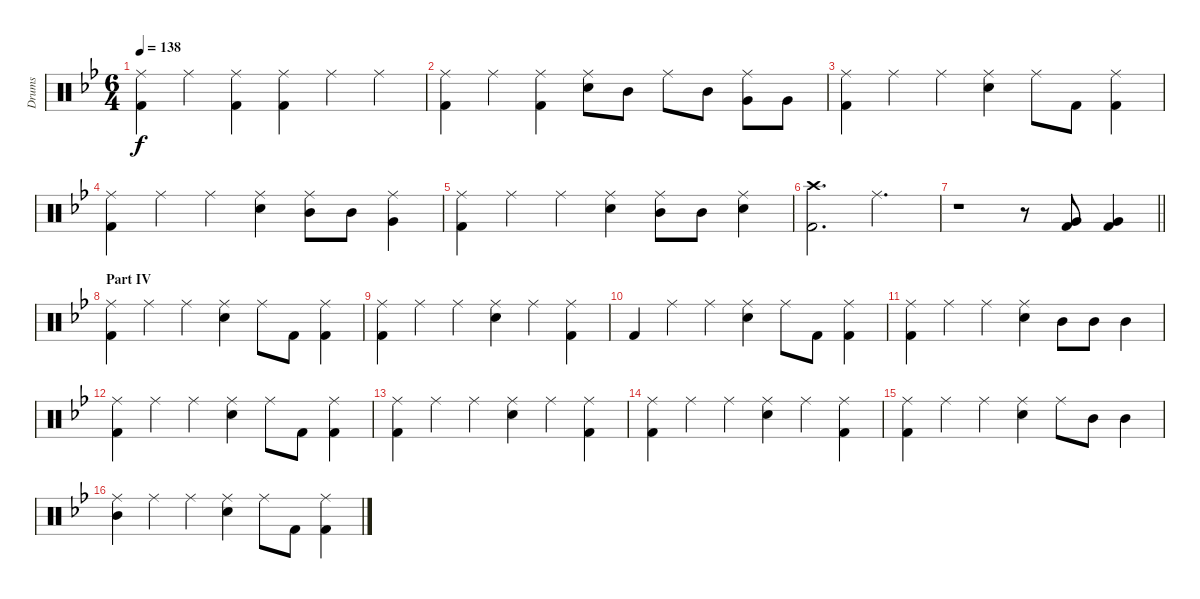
\track ("Drums" "Drums") {instrument percussion}
\staff {score}
\articulation defaults
\ts (6 4)
\tempo 138
\clef neutral
\ks gminor
("Ride (middle)" "Kick (hit) 2").4{dy f} "Ride (middle)".4 ("Ride (middle)" "Kick (hit) 2").4 ("Ride (middle)" "Kick (hit) 2").4 "Ride (middle)".4 "Ride (middle)".4 |
("Ride (middle)" "Kick (hit) 2").4 "Ride (middle)".4 ("Ride (middle)" "Kick (hit) 2").4 ("Ride (middle)" "Snare (hit) 2").8 "Mid Tom (hit)".8 "Ride (middle)".8 "Mid Tom (hit)".8 ("Ride (middle)" "Very Low Tom (hit)").8 "Very Low Tom (hit)".8 |
("Ride (middle)" "Kick (hit) 2").4 "Ride (middle)".4 "Ride (middle)".4 ("Ride (middle)" "Snare (hit) 2").4 "Ride (middle)".8 "Kick (hit) 2".8 ("Ride (middle)" "Kick (hit) 2").4 |
("Ride (middle)" "Kick (hit) 2").4 "Ride (middle)".4 "Ride (middle)".4 ("Ride (middle)" "Snare (hit) 2").4 ("Ride (middle)" "Mid Tom (hit)").8 "Mid Tom (hit)".8 ("Ride (middle)" "Very Low Tom (hit)").4 |
("Ride (middle)" "Kick (hit) 2").4 "Ride (middle)".4 "Ride (middle)".4 ("Ride (middle)" "Snare (hit) 2").4 ("Ride (middle)" "Mid Tom (hit)").8 "Mid Tom (hit)".8 ("Ride (middle)" "Snare (hit) 2").4 |
("Crash high (hit)" "Kick (hit) 2").2{d} "Ride (middle)".2{d} |
\barLineRight lightlight
r.1 r.8 ("Very Low Tom (hit)" "Kick (hit) 2").8 ("Very Low Tom (hit)" "Kick (hit) 2").4 |
\section ("" "Part IV")
("Ride (middle)" "Kick (hit) 2").4 "Ride (middle)".4 "Ride (middle)".4 ("Ride (middle)" "Snare (hit) 2").4 "Ride (middle)".8 "Kick (hit) 2".8 ("Ride (middle)" "Kick (hit) 2").4 |
("Ride (middle)" "Kick (hit) 2").4 "Ride (middle)".4 "Ride (middle)".4 ("Ride (middle)" "Snare (hit) 2").4 "Ride (middle)".4 ("Ride (middle)" "Kick (hit) 2").4 |
"Kick (hit) 2".4 "Ride (middle)".4 "Ride (middle)".4 ("Ride (middle)" "Snare (hit) 2").4 "Ride (middle)".8 "Kick (hit) 2".8 ("Ride (middle)" "Kick (hit) 2").4 |
("Ride (middle)" "Kick (hit) 2").4 "Ride (middle)".4 "Ride (middle)".4 ("Ride (middle)" "Snare (hit) 2").4 "Mid Tom (hit)".8 "Mid Tom (hit)".8 "Mid Tom (hit)".4 |
("Ride (middle)" "Kick (hit) 2").4 "Ride (middle)".4 "Ride (middle)".4 ("Ride (middle)" "Snare (hit) 2").4 "Ride (middle)".8 "Kick (hit) 2".8 ("Ride (middle)" "Kick (hit) 2").4 |
("Ride (middle)" "Kick (hit) 2").4 "Ride (middle)".4 "Ride (middle)".4 ("Ride (middle)" "Snare (hit) 2").4 "Ride (middle)".4 ("Ride (middle)" "Kick (hit) 2").4 |
("Ride (middle)" "Kick (hit) 2").4 "Ride (middle)".4 "Ride (middle)".4 ("Ride (middle)" "Snare (hit) 2").4 "Ride (middle)".4 ("Ride (middle)" "Kick (hit) 2").4 |
("Ride (middle)" "Kick (hit) 2").4 "Ride (middle)".4 "Ride (middle)".4 ("Ride (middle)" "Snare (hit) 2").4 "Ride (middle)".8 "Mid Tom (hit)".8 "Mid Tom (hit)".4 |
("Ride (middle)" "Mid Tom (hit)").4 "Ride (middle)".4 "Ride (middle)".4 ("Ride (middle)" "Snare (hit) 2").4 "Ride (middle)".8 "Kick (hit) 2".8 ("Ride (middle)" "Kick (hit) 2").4
